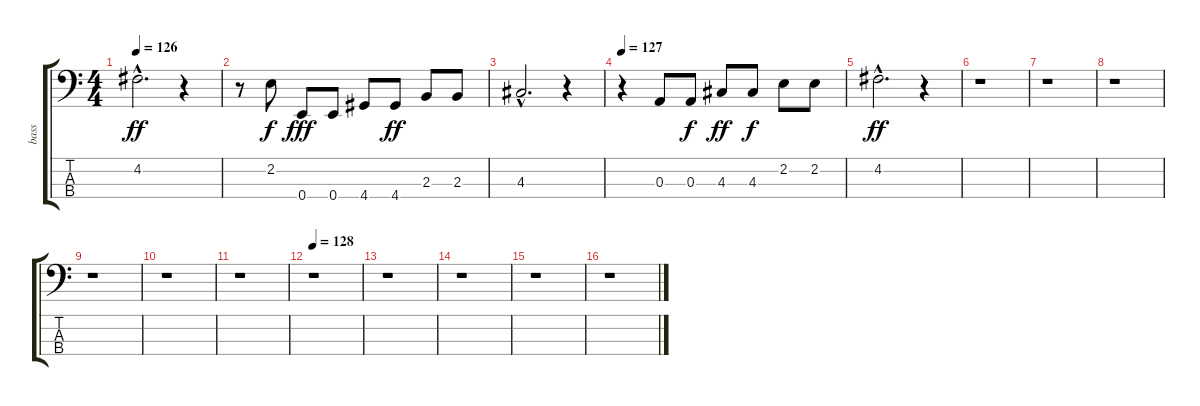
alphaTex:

\track ("bass    " "bass    ") {instrument fretlessbass}
\staff {score tabs}
\tuning (G2 D2 A1 E1) {hide}
\ts (4 4)
\tempo 126
\clef f4
\ks c
4.2{hac}.2{d dy ff} r.4 |
r.8 2.2.8{dy f} 0.4.8{dy fff} 0.4.8 4.4.8 4.4.8{dy ff} 2.3.8 2.3.8 |
4.3{hac}.2{d} r.4 |
\tempo 127
r.4 0.3.8 0.3.8{dy f} 4.3.8{dy ff} 4.3.8{dy f} 2.2.8 2.2.8 |
4.2{hac}.2{d dy ff} r.4 |
r.1 |
r.1 |
r.1 |
r.1 |
r.1 |
r.1 |
\tempo 128
r.1 |
r.1 |
r.1 |
r.1 |
r.1
